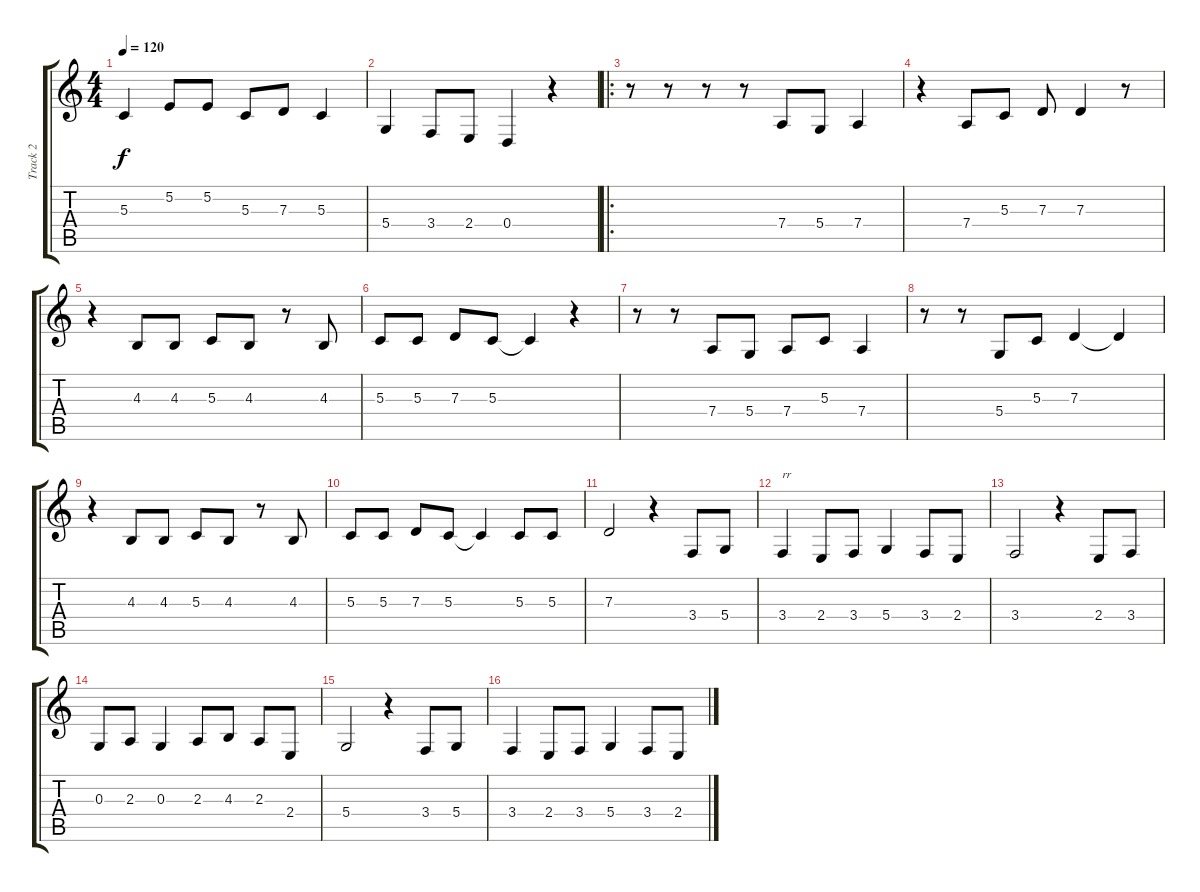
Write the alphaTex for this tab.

\track ("Track 2" "Track 2") {instrument bassoon}
\staff {score tabs}
\tuning (E4 B3 G3 D3 A2 E2) {hide}
\ts (4 4)
\tempo 120
\clef g2
\ks c
5.3.4{dy f} 5.2.8 5.2.8 5.3.8 7.3.8 5.3.4 |
5.4.4 3.4.8 2.4.8 0.4.4 r.4 |
\ro
r.8 r.8 r.8 r.8 7.4.8 5.4.8 7.4.4 |
r.4 7.4.8 5.3.8 7.3.8 7.3.4 r.8 |
r.4 4.3.8 4.3.8 5.3.8 4.3.8 r.8 4.3.8 |
5.3.8 5.3.8 7.3.8 5.3.8 5.3{t}.4 r.4 |
r.8 r.8 7.4.8 5.4.8 7.4.8 5.3.8 7.4.4 |
r.8 r.8 5.4.8 5.3.8 7.3.4 7.3{t}.4 |
r.4 4.3.8 4.3.8 5.3.8 4.3.8 r.8 4.3.8 |
5.3.8 5.3.8 7.3.8 5.3.8 5.3{t}.4 5.3.8 5.3.8 |
7.3.2 r.4 3.4.8 5.4.8 |
3.4.4{txt "rr"} 2.4.8 3.4.8 5.4.4 3.4.8 2.4.8 |
3.4.2 r.4 2.4.8 3.4.8 |
0.3.8 2.3.8 0.3.4 2.3.8 4.3.8 2.3.8 2.4.8 |
5.4.2 r.4 3.4.8 5.4.8 |
3.4.4 2.4.8 3.4.8 5.4.4 3.4.8 2.4.8
